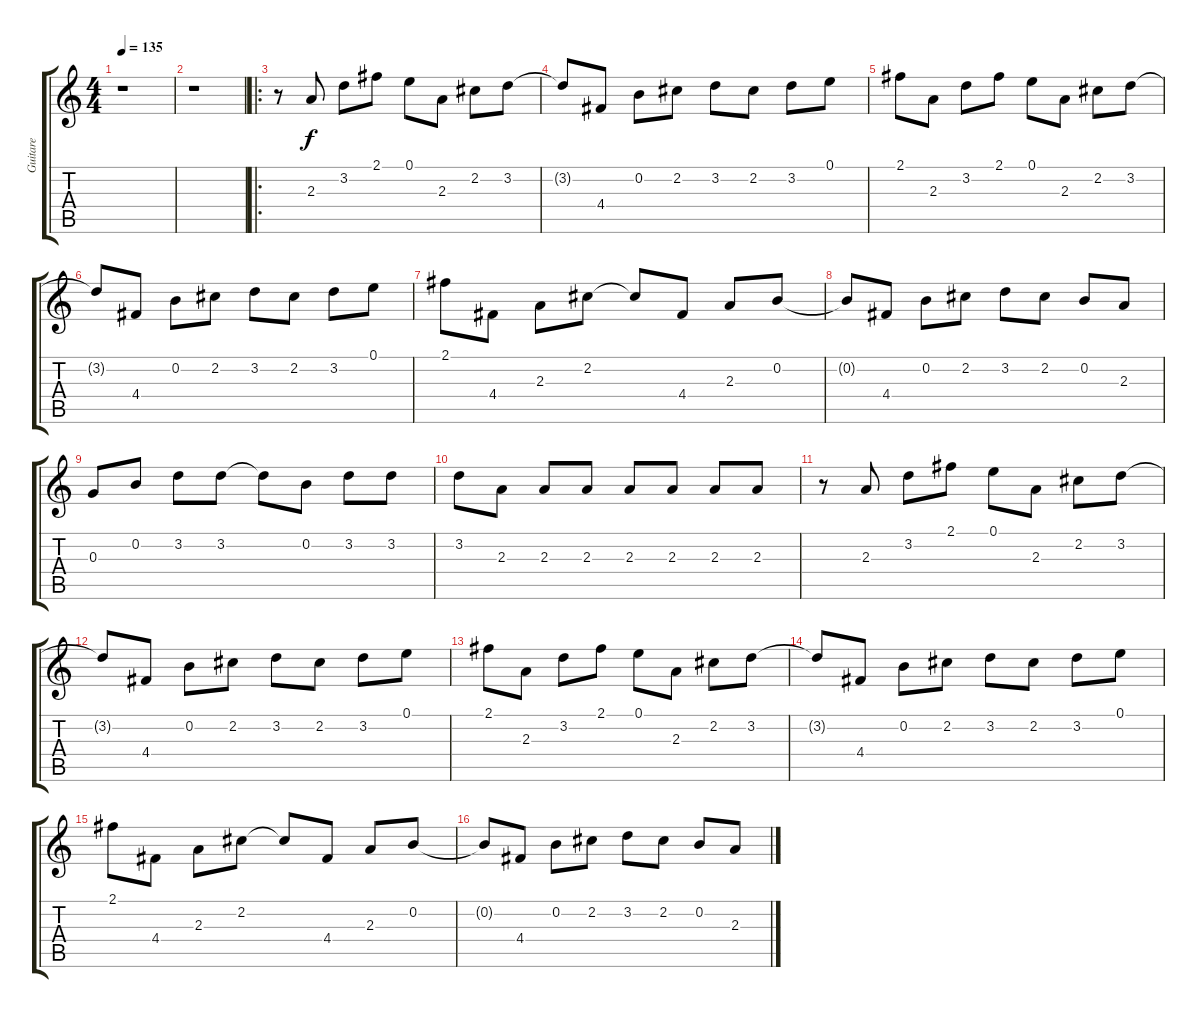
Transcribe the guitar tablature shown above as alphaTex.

\track ("Guitare" "Guitare") {instrument distortionguitar}
\staff {score tabs}
\tuning (E4 B3 G3 D3 A2 E2) {hide}
\ts (4 4)
\tempo 135
\clef g2
\ks c
r.1{dy f} |
r.1 |
\ro
r.8 2.3.8 3.2.8 2.1.8 0.1.8 2.3.8 2.2.8 3.2.8 |
3.2{t}.8 4.4.8 0.2.8 2.2.8 3.2.8 2.2.8 3.2.8 0.1.8 |
2.1.8 2.3.8 3.2.8 2.1.8 0.1.8 2.3.8 2.2.8 3.2.8 |
3.2{t}.8 4.4.8 0.2.8 2.2.8 3.2.8 2.2.8 3.2.8 0.1.8 |
2.1.8 4.4.8 2.3.8 2.2.8 2.2{t}.8 4.4.8 2.3.8 0.2.8 |
0.2{t}.8 4.4.8 0.2.8 2.2.8 3.2.8 2.2.8 0.2.8 2.3.8 |
0.3.8 0.2.8 3.2.8 3.2.8 3.2{t}.8 0.2.8 3.2.8 3.2.8 |
3.2.8 2.3.8 2.3.8 2.3.8 2.3.8 2.3.8 2.3.8 2.3.8 |
r.8 2.3.8 3.2.8 2.1.8 0.1.8 2.3.8 2.2.8 3.2.8 |
3.2{t}.8 4.4.8 0.2.8 2.2.8 3.2.8 2.2.8 3.2.8 0.1.8 |
2.1.8 2.3.8 3.2.8 2.1.8 0.1.8 2.3.8 2.2.8 3.2.8 |
3.2{t}.8 4.4.8 0.2.8 2.2.8 3.2.8 2.2.8 3.2.8 0.1.8 |
2.1.8 4.4.8 2.3.8 2.2.8 2.2{t}.8 4.4.8 2.3.8 0.2.8 |
0.2{t}.8 4.4.8 0.2.8 2.2.8 3.2.8 2.2.8 0.2.8 2.3.8
